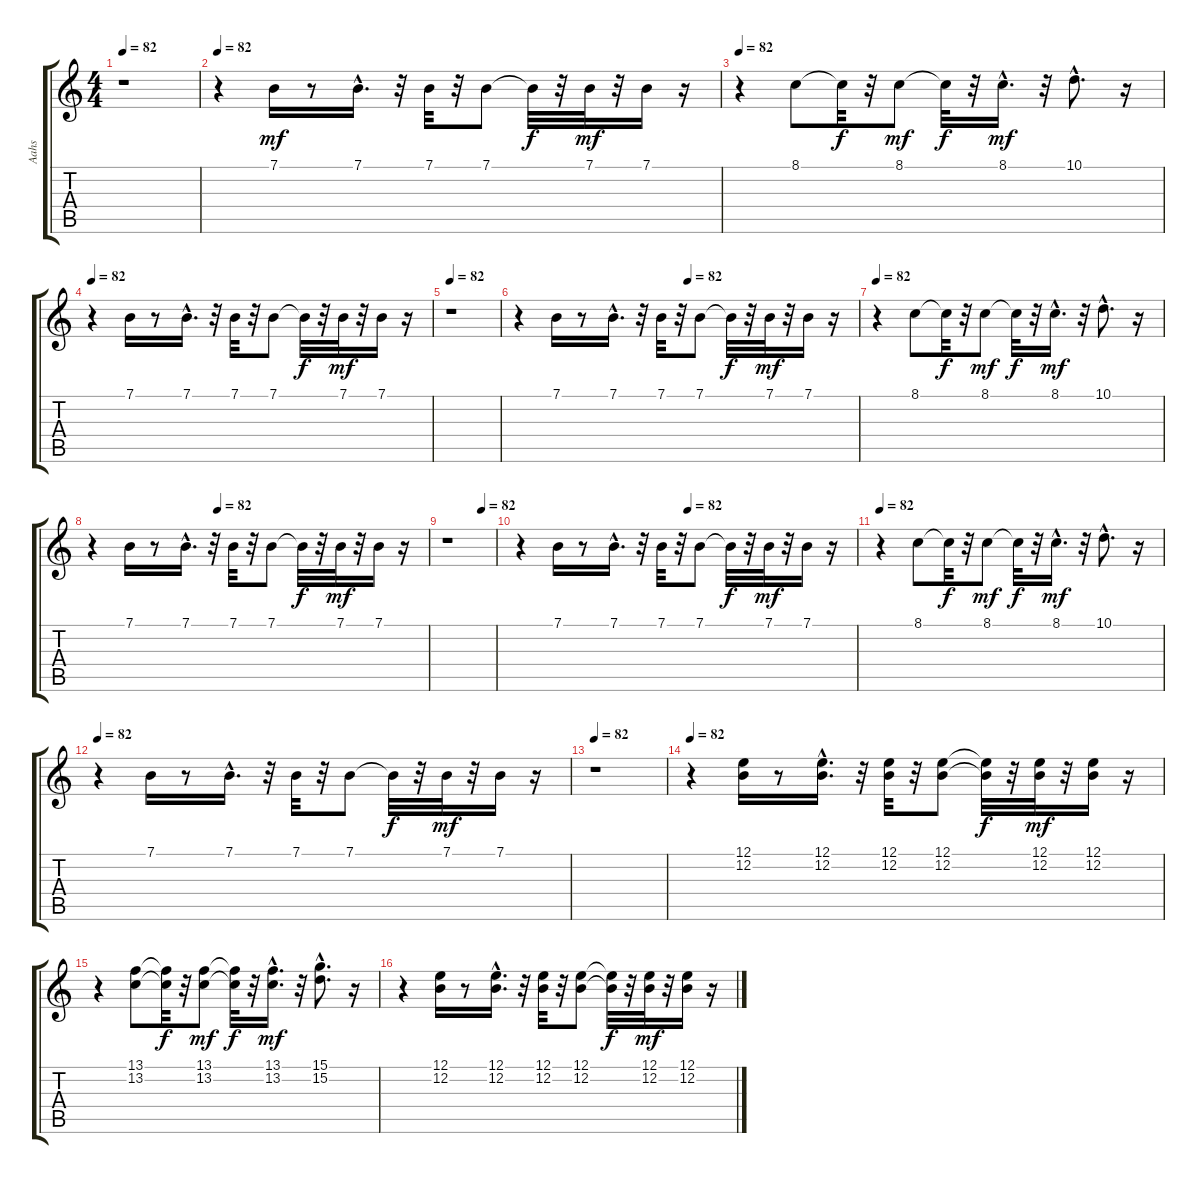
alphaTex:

\track ("Aahs" "Aahs") {instrument choiraahs}
\staff {score tabs}
\tuning (E4 B3 G3 D3 A2 E2) {hide}
\ts (4 4)
\tempo 82
\clef g2
\ks c
r.1{dy mf} |
\tempo 82
r.4 7.1.16 r.8 7.1{hac}.16{d} r.32 7.1.32 r.32 7.1.8 7.1{t}.32{dy f} r.32 7.1.32{dy mf} r.32 7.1.16 r.16 |
\tempo 82
r.4 8.1.8 8.1{t}.32{dy f} r.32 8.1.8{dy mf} 8.1{t}.32{dy f} r.32 8.1{hac}.16{d dy mf} r.32 10.1{hac}.8{d} r.16 |
\tempo 82
r.4 7.1.16 r.8 7.1{hac}.16{d} r.32 7.1.32 r.32 7.1.8 7.1{t}.32{dy f} r.32 7.1.32{dy mf} r.32 7.1.16 r.16 |
\tempo 82
r.1 |
\tempo (82 0.5)
r.4 7.1.16 r.8 7.1{hac}.16{d} r.32 7.1.32 r.32 7.1.8 7.1{t}.32{dy f} r.32 7.1.32{dy mf} r.32 7.1.16 r.16 |
\tempo 82
r.4 8.1.8 8.1{t}.32{dy f} r.32 8.1.8{dy mf} 8.1{t}.32{dy f} r.32 8.1{hac}.16{d dy mf} r.32 10.1{hac}.8{d} r.16 |
\tempo (82 0.375)
r.4 7.1.16 r.8 7.1{hac}.16{d} r.32 7.1.32 r.32 7.1.8 7.1{t}.32{dy f} r.32 7.1.32{dy mf} r.32 7.1.16 r.16 |
\tempo (82 0.71875)
r.1 |
\tempo (82 0.5)
r.4 7.1.16 r.8 7.1{hac}.16{d} r.32 7.1.32 r.32 7.1.8 7.1{t}.32{dy f} r.32 7.1.32{dy mf} r.32 7.1.16 r.16 |
\tempo 82
r.4 8.1.8 8.1{t}.32{dy f} r.32 8.1.8{dy mf} 8.1{t}.32{dy f} r.32 8.1{hac}.16{d dy mf} r.32 10.1{hac}.8{d} r.16 |
\tempo 82
r.4 7.1.16 r.8 7.1{hac}.16{d} r.32 7.1.32 r.32 7.1.8 7.1{t}.32{dy f} r.32 7.1.32{dy mf} r.32 7.1.16 r.16 |
\tempo 82
r.1 |
\tempo 82
r.4 (12.1 12.2).16 r.8 (12.1{hac} 12.2{hac}).16{d} r.32 (12.1 12.2).32 r.32 (12.1 12.2).8 (12.1{t} 12.2{t}).32{dy f} r.32 (12.1 12.2).32{dy mf} r.32 (12.1 12.2).16 r.16 |
r.4 (13.1 13.2).8 (13.1{t} 13.2{t}).32{dy f} r.32 (13.1 13.2).8{dy mf} (13.1{t} 13.2{t}).32{dy f} r.32 (13.1{hac} 13.2{hac}).16{d dy mf} r.32 (15.1{hac} 15.2{hac}).8{d} r.16 |
r.4 (12.1 12.2).16 r.8 (12.1{hac} 12.2{hac}).16{d} r.32 (12.1 12.2).32 r.32 (12.1 12.2).8 (12.1{t} 12.2{t}).32{dy f} r.32 (12.1 12.2).32{dy mf} r.32 (12.1 12.2).16 r.16
